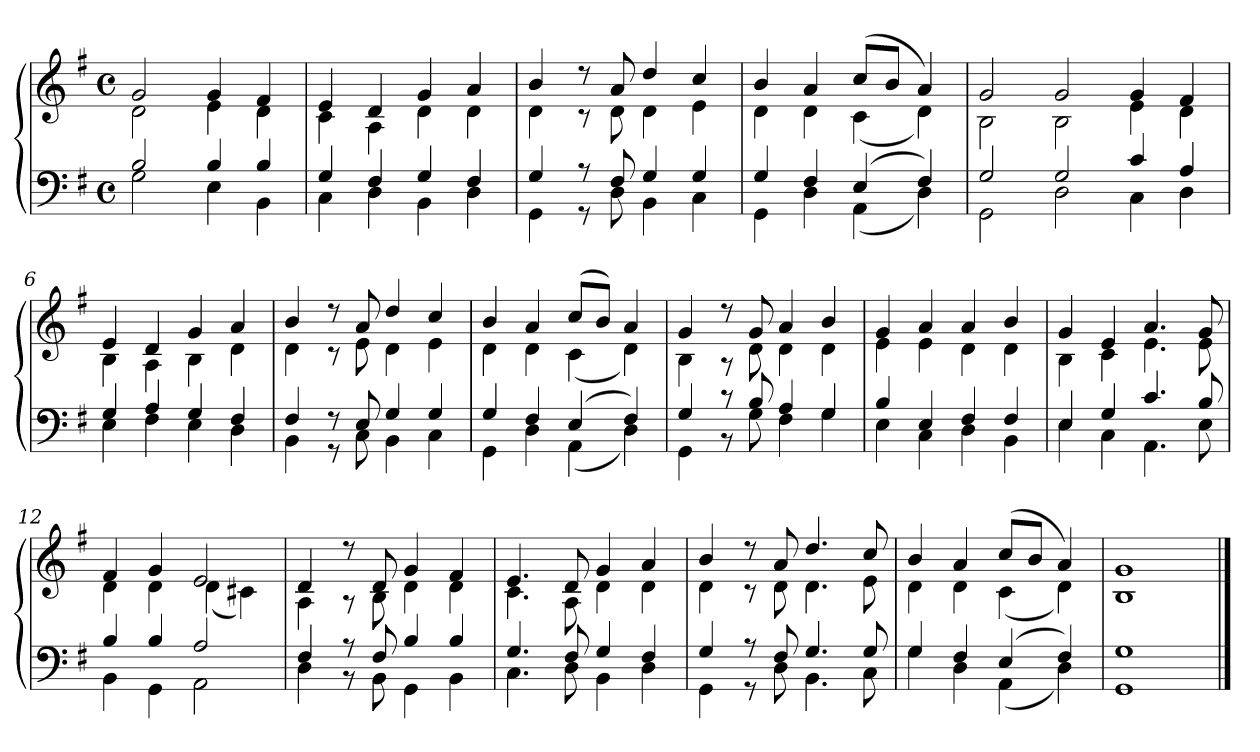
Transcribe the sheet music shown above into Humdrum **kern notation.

**kern	**kern
*part1	*part1
*staff2	*staff1
*clefF4	*clefG2
*k[f#]	*k[f#]
*G:	*G:
*M4/4	*M4/4
*met(c)	*met(c)
=1	=1
*^	*^
2B	2G	2g	2d
4B	4E	4g	4e
4B	4BB	4f#	4d
=2	=2	=2	=2
4G	4C	4e	4c
4F#	4D	4d	4A
4G	4BB	4g	4d
4F#	4D	4a	4d
=3	=3	=3	=3
4G	4GG	4b	4d
8r	8r	8r	8r
8F#	8D	8a	8d
4G	4BB	4dd	4d
4G	4C	4cc	4e
=4	=4	=4	=4
4G	4GG	4b	4d
4F#	4D	4a	4d
(4E	(4AA	(8ccL	(4c
.	.	8bJ	.
4F#)	4D)	4a)	4d)
=5	=5	=5	=5
2G	2GG	2g	2B
2G	2D	2g	2B
4c	4C	4g	4e
4A	4D	4f#	4d
=6	=6	=6	=6
4G	4E	4e	4B
4A	4F#	4d	4A
4G	4E	4g	4B
4F#	4D	4a	4d
=7	=7	=7	=7
4F#	4BB	4b	4d
8r	8r	8r	8r
8E	8C	8a	8e
4G	4BB	4dd	4d
4G	4C	4cc	4e
=8	=8	=8	=8
4G	4GG	4b	4d
4F#	4D	4a	4d
(4E	(4AA	(8ccL	(4c
.	.	8bJ)	.
4F#)	4D)	4a	4d)
=9	=9	=9	=9
4G	4GG	4g	4B
8r	8r	8r	8r
8B	8G	8g	8d
4A	4F#	4a	4d
4G	4G	4b	4d
=10	=10	=10	=10
4B	4E	4g	4e
4E	4C	4a	4e
4F#	4D	4a	4d
4F#	4BB	4b	4d
=11	=11	=11	=11
4E	4E	4g	4B
4G	4C	4e	4c
4.c	4.AA	4.a	4.e
8B	8E	8g	8e
=12	=12	=12	=12
4B	4BB	4f#	4d
4B	4GG	4g	4d
2A	2AA	2e	(4d
.	.	.	4c#X)
=13	=13	=13	=13
4F#	4D	4d	4A
8r	8r	8r	8r
8F#	8BB	8d	8B
4B	4GG	4g	4d
4B	4BB	4f#	4d
=14	=14	=14	=14
4.G	4.C	4.e	4.c
8F#	8D	8d	8A
4G	4BB	4g	4d
4F#	4D	4a	4d
=15	=15	=15	=15
4G	4GG	4b	4d
8r	8r	8r	8r
8F#	8D	8a	8d
4.G	4.BB	4.dd	4.d
8G	8C	8cc	8e
=16	=16	=16	=16
4G	4G	4b	4d
4F#	4D	4a	4d
(4E	(4AA	(8ccL	(4c
.	.	8bJ	.
4F#)	4D)	4a)	4d)
=17	=17	=17	=17
1G	1GG	1g	1B
*v	*v	*	*
*	*v	*v
==	==
*-	*-
